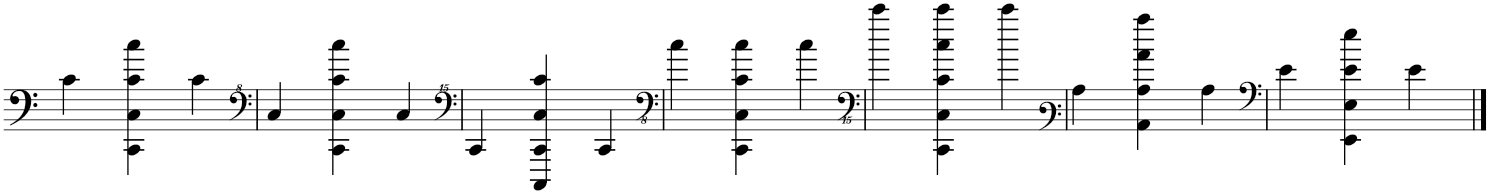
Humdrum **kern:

**kern
*part1
*staff1
*I"Piano
*I'Pno.
!!LO:PB:g=z
*clefF4
*k[]
*M3/4
=26
4c\
4CC\ 4C\ 4c\ 4cc\
4c\
=27
*clefF^4
4c/
4C\ 4c\ 4cc\ 4ccc\
4c/
=28
*clefF^^4
4c/
4C/ 4c/ 4cc/ 4ccc/
4c/
=29
*clefFv4
4c\
4CCC\ 4CC\ 4C\ 4c\
4c\
=30
*clefFvv4
4c\
4CCCC\ 4CCC\ 4CC\ 4C\ 4c\
4c\
=31
*clefF3
4c\
4C\ 4c\ 4cc\ 4ccc\
4c\
=32
*clefF5
4c\
4CC\ 4C\ 4c\ 4cc\
4c\
==
*-
